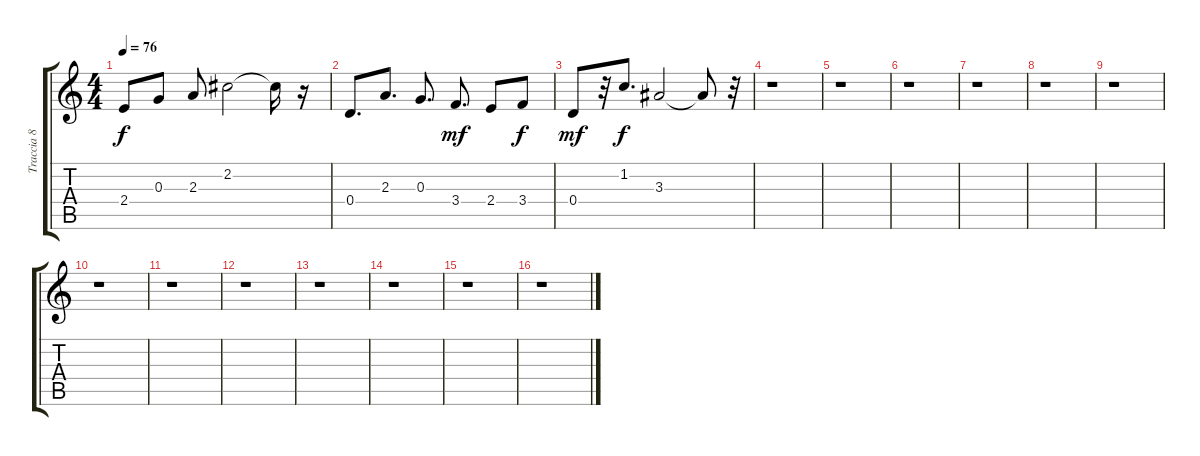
\track ("Traccia 8" "Traccia 8") {instrument electricguitarclean}
\staff {score tabs}
\tuning (E4 B3 G3 D3 A2 E2) {hide}
\ts (4 4)
\tempo 76
\clef g2
\ks c
2.4.8{dy f} 0.3.8 2.3.8 2.2.2 2.2{t}.16 r.16 |
0.4.8{d} 2.3.8{d} 0.3.8{d} 3.4.8{d dy mf} 2.4.8 3.4.8{dy f} |
0.4.8{dy mf} r.32 1.2.8{d dy f} 3.3.2 3.3{t}.8 r.32 |
r.1 |
r.1 |
r.1 |
r.1 |
r.1 |
r.1 |
r.1 |
r.1 |
r.1 |
r.1 |
r.1 |
r.1 |
r.1
